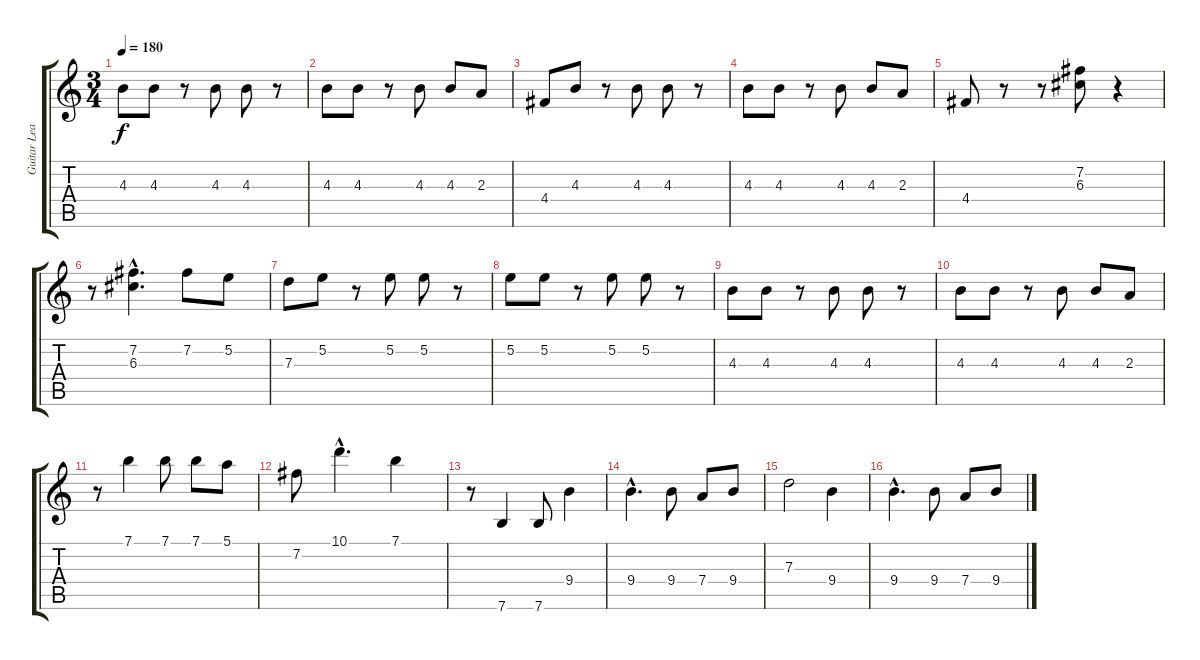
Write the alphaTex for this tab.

\track ("Guitar Lead" "Guitar Lea") {instrument overdrivenguitar}
\staff {score tabs}
\tuning (E4 B3 G3 D3 A2 E2) {hide}
\ts (3 4)
\tempo 180
\clef g2
\ks c
4.3.8{dy f} 4.3.8 r.8 4.3.8 4.3.8 r.8 |
4.3.8 4.3.8 r.8 4.3.8 4.3.8 2.3.8 |
4.4.8 4.3.8 r.8 4.3.8 4.3.8 r.8 |
4.3.8 4.3.8 r.8 4.3.8 4.3.8 2.3.8 |
4.4.8 r.8 r.8 (7.2 6.3).8 r.4 |
r.8 (7.2{hac} 6.3{hac}).4{d} 7.2.8 5.2.8 |
7.3.8 5.2.8 r.8 5.2.8 5.2.8 r.8 |
5.2.8 5.2.8 r.8 5.2.8 5.2.8 r.8 |
4.3.8 4.3.8 r.8 4.3.8 4.3.8 r.8 |
4.3.8 4.3.8 r.8 4.3.8 4.3.8 2.3.8 |
r.8 7.1.4{volume 12} 7.1.8 7.1.8 5.1.8 |
7.2.8 10.1{hac}.4{d} 7.1.4 |
r.8 7.6.4 7.6.8 9.4.4 |
9.4{hac}.4{d} 9.4.8 7.4.8 9.4.8 |
7.3.2 9.4.4 |
9.4{hac}.4{d} 9.4.8 7.4.8 9.4.8
